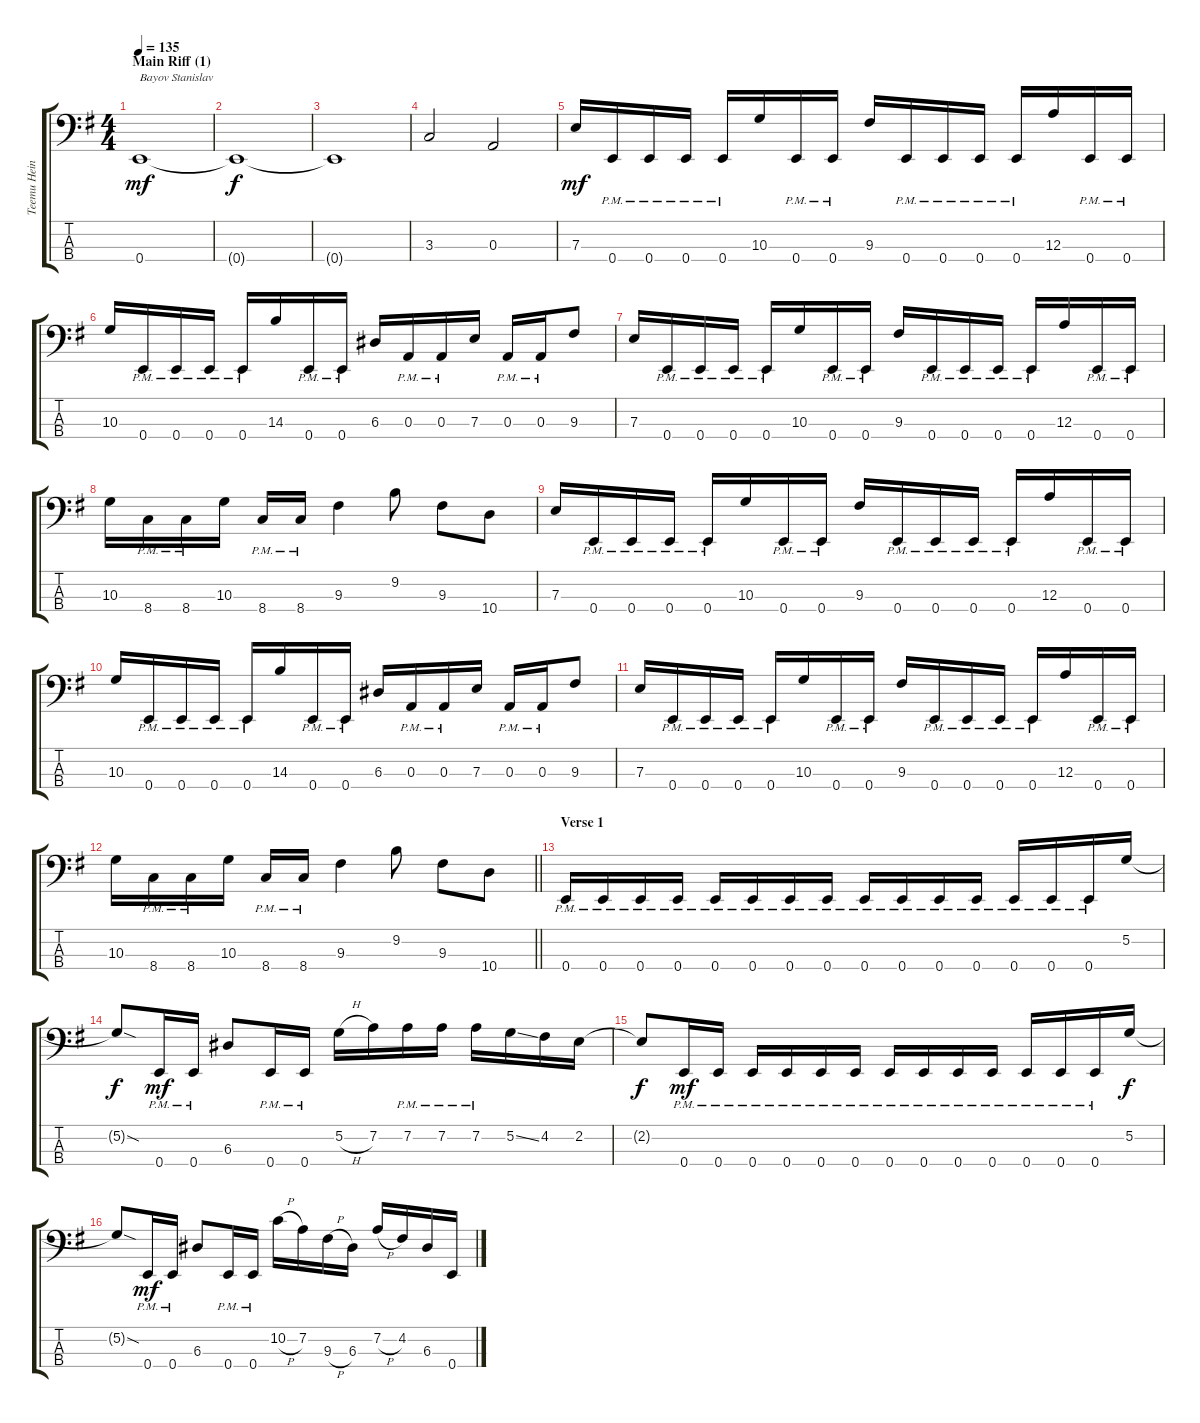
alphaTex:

\track ("Teemu Heinola (bass)" "Teemu Hein") {instrument electricbasspick}
\staff {score tabs}
\tuning (G2 D2 A1 E1) {hide}
\ts (4 4)
\section ("" "Main Riff (1)")
\tempo 135
\clef f4
\ks eminor
0.4.1{txt "Bayov Stanislav" dy mf instrument electricbasspick} |
0.4{t}.1{dy f} |
0.4{t}.1 |
3.3.2 0.3.2 |
7.3.16{dy mf} 0.4{pm}.16 0.4{pm}.16 0.4{pm}.16 0.4{pm}.16 10.3.16 0.4{pm}.16 0.4{pm}.16 9.3.16 0.4{pm}.16 0.4{pm}.16 0.4{pm}.16 0.4{pm}.16 12.3.16 0.4{pm}.16 0.4{pm}.16 |
10.3.16 0.4{pm}.16 0.4{pm}.16 0.4{pm}.16 0.4{pm}.16 14.3.16 0.4{pm}.16 0.4{pm}.16 6.3.16 0.3{pm}.16 0.3{pm}.16 7.3.16 0.3{pm}.16 0.3{pm}.16 9.3.8 |
7.3.16 0.4{pm}.16 0.4{pm}.16 0.4{pm}.16 0.4{pm}.16 10.3.16 0.4{pm}.16 0.4{pm}.16 9.3.16 0.4{pm}.16 0.4{pm}.16 0.4{pm}.16 0.4{pm}.16 12.3.16 0.4{pm}.16 0.4{pm}.16 |
10.3.16 8.4{pm}.16 8.4{pm}.16 10.3.16 8.4{pm}.16 8.4{pm}.16 9.3.4 9.2.8 9.3.8 10.4.8 |
7.3.16 0.4{pm}.16 0.4{pm}.16 0.4{pm}.16 0.4{pm}.16 10.3.16 0.4{pm}.16 0.4{pm}.16 9.3.16 0.4{pm}.16 0.4{pm}.16 0.4{pm}.16 0.4{pm}.16 12.3.16 0.4{pm}.16 0.4{pm}.16 |
10.3.16 0.4{pm}.16 0.4{pm}.16 0.4{pm}.16 0.4{pm}.16 14.3.16 0.4{pm}.16 0.4{pm}.16 6.3.16 0.3{pm}.16 0.3{pm}.16 7.3.16 0.3{pm}.16 0.3{pm}.16 9.3.8 |
7.3.16 0.4{pm}.16 0.4{pm}.16 0.4{pm}.16 0.4{pm}.16 10.3.16 0.4{pm}.16 0.4{pm}.16 9.3.16 0.4{pm}.16 0.4{pm}.16 0.4{pm}.16 0.4{pm}.16 12.3.16 0.4{pm}.16 0.4{pm}.16 |
\barLineRight lightlight
10.3.16 8.4{pm}.16 8.4{pm}.16 10.3.16 8.4{pm}.16 8.4{pm}.16 9.3.4 9.2.8 9.3.8 10.4.8 |
\section ("" "Verse 1")
0.4{pm}.16 0.4{pm}.16 0.4{pm}.16 0.4{pm}.16 0.4{pm}.16 0.4{pm}.16 0.4{pm}.16 0.4{pm}.16 0.4{pm}.16 0.4{pm}.16 0.4{pm}.16 0.4{pm}.16 0.4{pm}.16 0.4{pm}.16 0.4{pm}.16 5.2.16 |
5.2{sod t}.8{dy f} 0.4{pm}.16{dy mf} 0.4{pm}.16 6.3.8 0.4{pm}.16 0.4{pm}.16 5.2{h}.16 7.2.16 7.2{pm}.16 7.2{pm}.16 7.2{pm}.16 5.2{ss}.16 4.2.16 2.2.16 |
2.2{t}.8{dy f} 0.4{pm}.16{dy mf} 0.4{pm}.16 0.4{pm}.16 0.4{pm}.16 0.4{pm}.16 0.4{pm}.16 0.4{pm}.16 0.4{pm}.16 0.4{pm}.16 0.4{pm}.16 0.4{pm}.16 0.4{pm}.16 0.4{pm}.16 5.2.16{dy f} |
5.2{sod t}.8 0.4{pm}.16{dy mf} 0.4{pm}.16 6.3.8 0.4{pm}.16 0.4{pm}.16 10.2{h}.16 7.2.16 9.3{h}.16 6.3.16 7.2{h}.16 4.2.16 6.3.16 0.4.16
